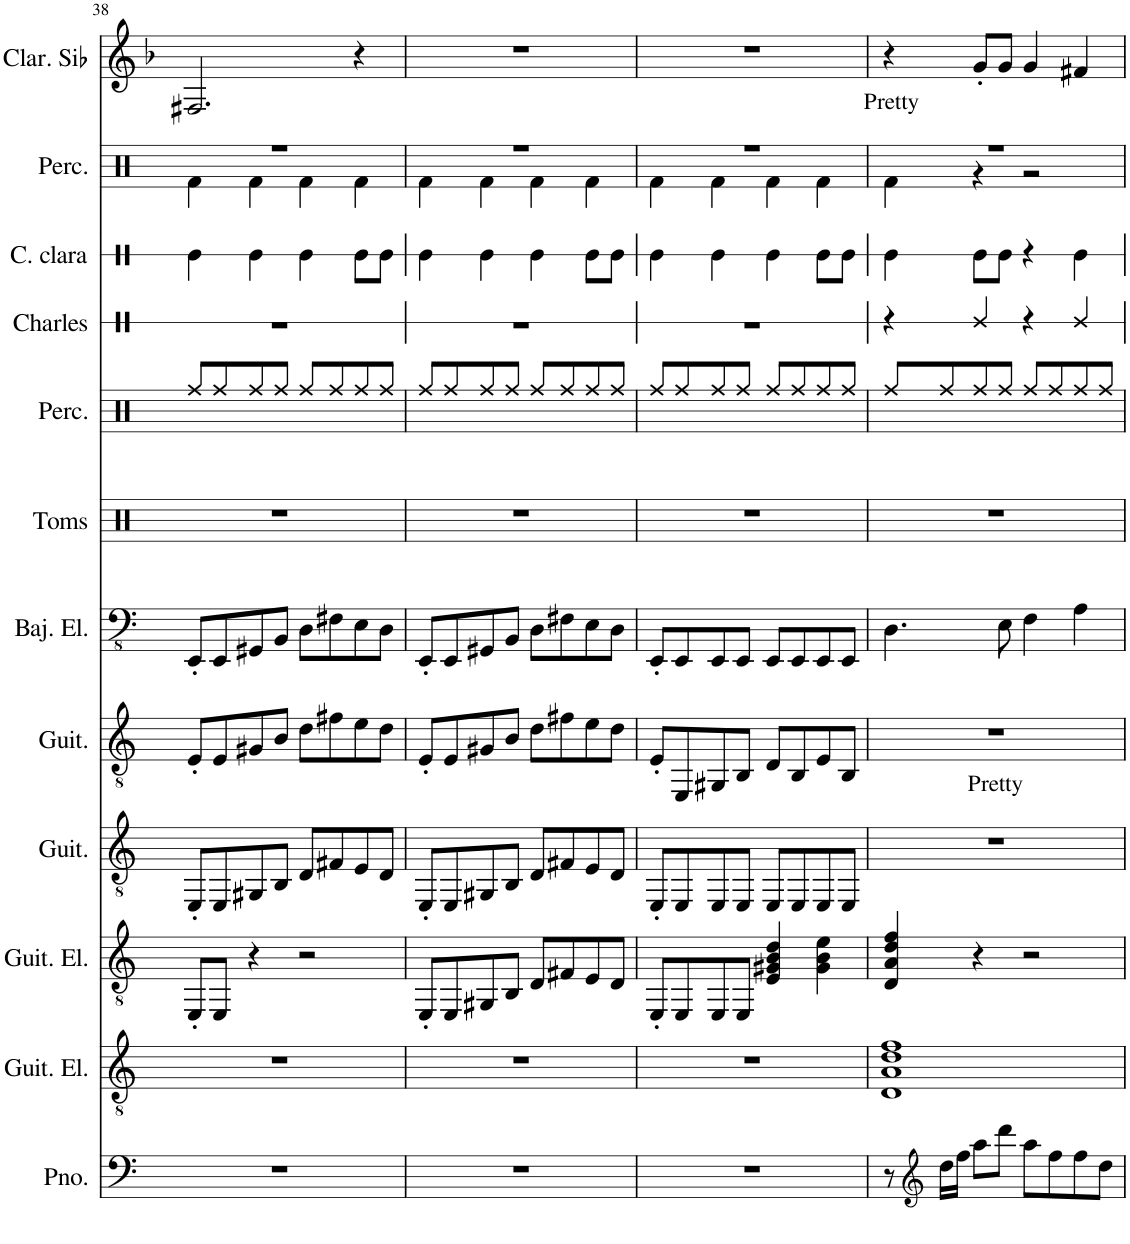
**kern	**kern	**kern	**kern	**kern	**text	**kern	**kern	**kern	**kern	**kern	**kern	**kern	**text
*part12	*part11	*part10	*part9	*part8	*part8	*part7	*part6	*part5	*part4	*part3	*part2	*part1	*part1
*staff12	*staff11	*staff10	*staff9	*staff8	*staff8	*staff7	*staff6	*staff5	*staff4	*staff3	*staff2	*staff1	*staff1
*I"Piano, Ac.Piano	*I"Guitarra eléctrica, Guitar 4	*I"Guitarra eléctrica, Guitar 3	*I"Guitarra acústica, Guitar 2	*I"Guitarra clásica, Guitar 1	*	*I"Bajo eléctrico, Bass Gtr	*I"Tom Toms, Tom Tom	*I"Set de percusión, Ride Cym	*I"Charles, Clsd Hat	*I"Caja clara, Snare	*I"Set de percusión, Kick Drm	*I"Clarinette en Sib	*
*I'Pno.	*I'Guit. El.	*I'Guit. El.	*I'Guit.	*I'Guit.	*	*I'Baj. El.	*I'Toms	*I'Perc.	*I'Charles	*I'C. clara	*I'Perc.	*I'Clar. Sib	*
!!LO:PB:g=z
*clefF4	*clefGv2	*clefGv2	*clefGv2	*clefGv2	*	*clefFv4	*clefX	*clefX	*clefX	*clefX	*clefX	*clefG2	*
*	*	*	*	*	*	*	*	*	*	*	*	*Trd1c2	*
*k[]	*k[]	*k[]	*k[]	*k[]	*	*k[]	*k[]	*k[]	*k[]	*k[]	*k[]	*k[b-]	*
*M4/4	*M4/4	*M4/4	*M4/4	*M4/4	*	*M4/4	*M4/4	*M4/4	*M4/4	*M4/4	*M4/4	*M4/4	*
=38	=38	=38	=38	=38	=38	=38	=38	=38	=38	=38	=38	=38	=38
*	*	*	*	*	*	*	*	*	*	*	*^	*	*
1r	1r	8EE'/L	8EE'/L	8E'/L	.	8EEE'/L	1r	8Rff/L	1r	4Re\	1r	4Rf\	2.F#X/	.
.	.	8EE/J	8EE/	8E/	.	8EEE/	.	8Rff/	.	.	.	.	.	.
.	.	4r	8GG#X/	8G#X/	.	8GGG#X/	.	8Rff/	.	4Re\	.	4Rf\	.	.
.	.	.	8BB/J	8B/J	.	8BBB/J	.	8Rff/J	.	.	.	.	.	.
.	.	2r	8D/L	8d\L	.	8DD\L	.	8Rff/L	.	4Re\	.	4Rf\	.	.
.	.	.	8F#X/	8f#X\	.	8FF#X\	.	8Rff/	.	.	.	.	.	.
.	.	.	8E/	8e\	.	8EE\	.	8Rff/	.	8Re\L	.	4Rf\	4r	.
.	.	.	8D/J	8d\J	.	8DD\J	.	8Rff/J	.	8Re\J	.	.	.	.
=39	=39	=39	=39	=39	=39	=39	=39	=39	=39	=39	=39	=39	=39	=39
1r	1r	8EE'/L	8EE'/L	8E'/L	.	8EEE'/L	1r	8Rff/L	1r	4Re\	1r	4Rf\	1r	.
.	.	8EE/	8EE/	8E/	.	8EEE/	.	8Rff/	.	.	.	.	.	.
.	.	8GG#X/	8GG#X/	8G#X/	.	8GGG#X/	.	8Rff/	.	4Re\	.	4Rf\	.	.
.	.	8BB/J	8BB/J	8B/J	.	8BBB/J	.	8Rff/J	.	.	.	.	.	.
.	.	8D/L	8D/L	8d\L	.	8DD\L	.	8Rff/L	.	4Re\	.	4Rf\	.	.
.	.	8F#X/	8F#X/	8f#X\	.	8FF#X\	.	8Rff/	.	.	.	.	.	.
.	.	8E/	8E/	8e\	.	8EE\	.	8Rff/	.	8Re\L	.	4Rf\	.	.
.	.	8D/J	8D/J	8d\J	.	8DD\J	.	8Rff/J	.	8Re\J	.	.	.	.
=40	=40	=40	=40	=40	=40	=40	=40	=40	=40	=40	=40	=40	=40	=40
1r	1r	8EE'/L	8EE'/L	8E'/L	.	8EEE'/L	1r	8Rff/L	1r	4Re\	1r	4Rf\	1r	.
.	.	8EE/	8EE/	8EE/	.	8EEE/	.	8Rff/	.	.	.	.	.	.
.	.	8EE/	8EE/	8GG#X/	.	8EEE/	.	8Rff/	.	4Re\	.	4Rf\	.	.
.	.	8EE/J	8EE/J	8BB/J	.	8EEE/J	.	8Rff/J	.	.	.	.	.	.
.	.	4E/ 4G#X/ 4B/ 4d/	8EE/L	8D/L	.	8EEE/L	.	8Rff/L	.	4Re\	.	4Rf\	.	.
.	.	.	8EE/	8BB/	.	8EEE/	.	8Rff/	.	.	.	.	.	.
.	.	4G#\ 4B\ 4e\	8EE/	8E/	.	8EEE/	.	8Rff/	.	8Re\L	.	4Rf\	.	.
.	.	.	8EE/J	8BB/J	.	8EEE/J	.	8Rff/J	.	8Re\J	.	.	.	.
=41	=41	=41	=41	=41	=41	=41	=41	=41	=41	=41	=41	=41	=41	=41
!	!	!	!	!	!LO:LY:b	!	!	!	!	!	!	!	!	!LO:LY:b
8r	1D 1A 1d 1f	4D/ 4A/ 4d/ 4f/	1r	1r	Pretty	4.DD\	1r	8Rff/L	4r	4Re\	1r	4Rf\	4r	Pretty
*clefG2	*	*	*	*	*	*	*	*	*	*	*	*	*	*
16dd\LL	.	.	.	.	.	.	.	8Rff/	.	.	.	.	.	.
16ff\JJ	.	.	.	.	.	.	.	.	.	.	.	.	.	.
8aa\L	.	4r	.	.	.	.	.	8Rff/	4Re/	8Re\L	.	4r	8g'/L	.
8ddd\J	.	.	.	.	.	8EE\	.	8Rff/J	.	8Re\J	.	.	8g/J	.
8aa\L	.	2r	.	.	.	4FF\	.	8Rff/L	4r	4r	.	2r	4g/	.
8ff\	.	.	.	.	.	.	.	8Rff/	.	.	.	.	.	.
8ff\	.	.	.	.	.	4AA\	.	8Rff/	4Re/	4Re\	.	.	4f#X/	.
8dd\J	.	.	.	.	.	.	.	8Rff/J	.	.	.	.	.	.
*	*	*	*	*	*	*	*	*	*	*	*v	*v	*	*
=	=	=	=	=	=	=	=	=	=	=	=	=	=
*-	*-	*-	*-	*-	*-	*-	*-	*-	*-	*-	*-	*-	*-
